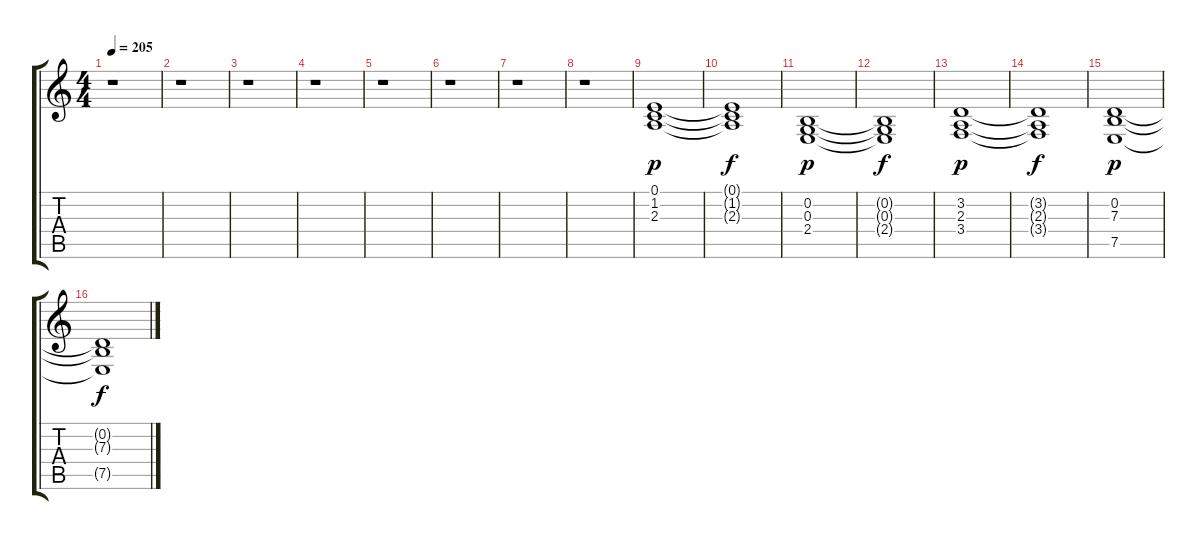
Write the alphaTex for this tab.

\track "" {instrument pad8sweep}
\staff {score tabs}
\tuning (E4 B3 G3 D3 A2 E2) {hide}
\ts (4 4)
\tempo 205
\clef g2
\ks c
r.1{dy f} |
r.1 |
r.1 |
r.1 |
r.1 |
r.1 |
r.1 |
r.1 |
(0.1 1.2 2.3).1{dy p} |
(0.1{t} 1.2{t} 2.3{t}).1{dy f} |
(0.2 0.3 2.4).1{dy p} |
(0.2{t} 0.3{t} 2.4{t}).1{dy f} |
(3.2 2.3 3.4).1{dy p} |
(3.2{t} 2.3{t} 3.4{t}).1{dy f} |
(0.2 7.3 7.5).1{dy p} |
(0.2{t} 7.3{t} 7.5{t}).1{dy f}
